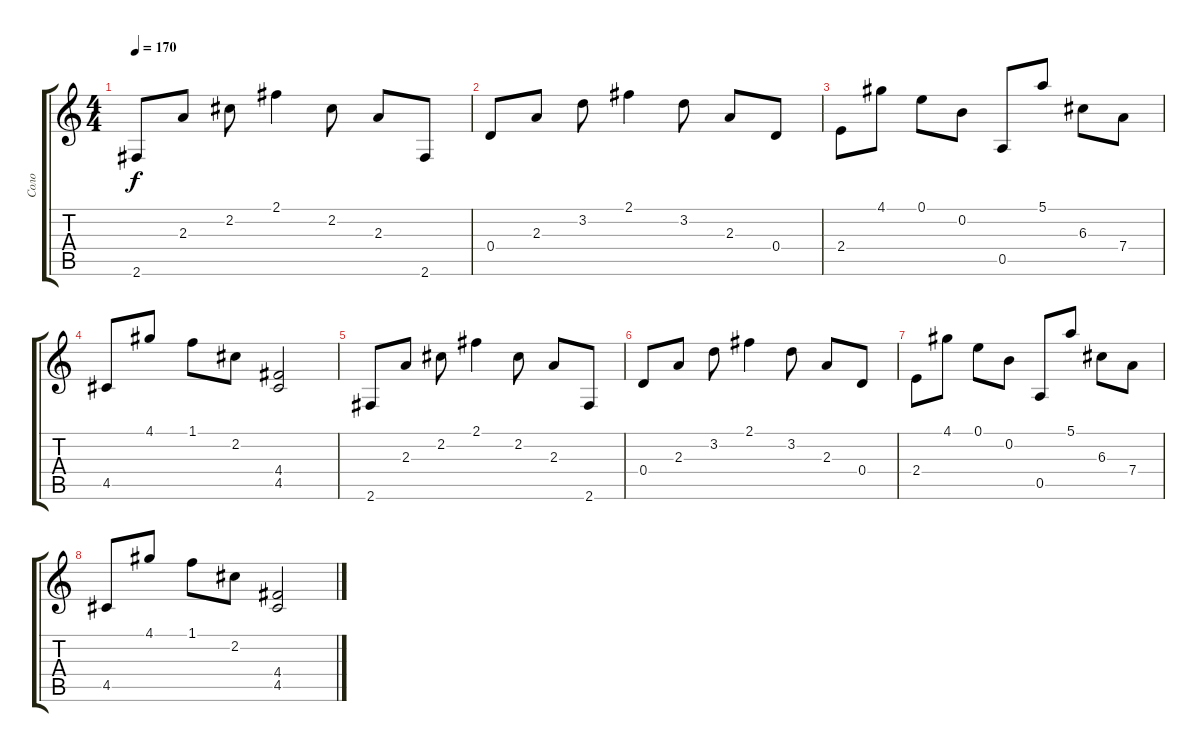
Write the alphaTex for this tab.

\track ("Соло" "Соло") {instrument distortionguitar}
\staff {score tabs}
\tuning (E4 B3 G3 D3 A2 E2) {hide}
\ts (4 4)
\tempo 170
\clef g2
\ks c
2.6.8{dy f} 2.3.8 2.2.8 2.1.4 2.2.8 2.3.8 2.6.8 |
0.4.8 2.3.8 3.2.8 2.1.4 3.2.8 2.3.8 0.4.8 |
2.4.8 4.1.8 0.1.8 0.2.8 0.5.8 5.1.8 6.3.8 7.4.8 |
4.5.8 4.1.8 1.1.8 2.2.8 (4.4 4.5).2 |
2.6.8 2.3.8 2.2.8 2.1.4 2.2.8 2.3.8 2.6.8 |
0.4.8 2.3.8 3.2.8 2.1.4 3.2.8 2.3.8 0.4.8 |
2.4.8 4.1.8 0.1.8 0.2.8 0.5.8 5.1.8 6.3.8 7.4.8 |
4.5.8 4.1.8 1.1.8 2.2.8 (4.4 4.5).2
